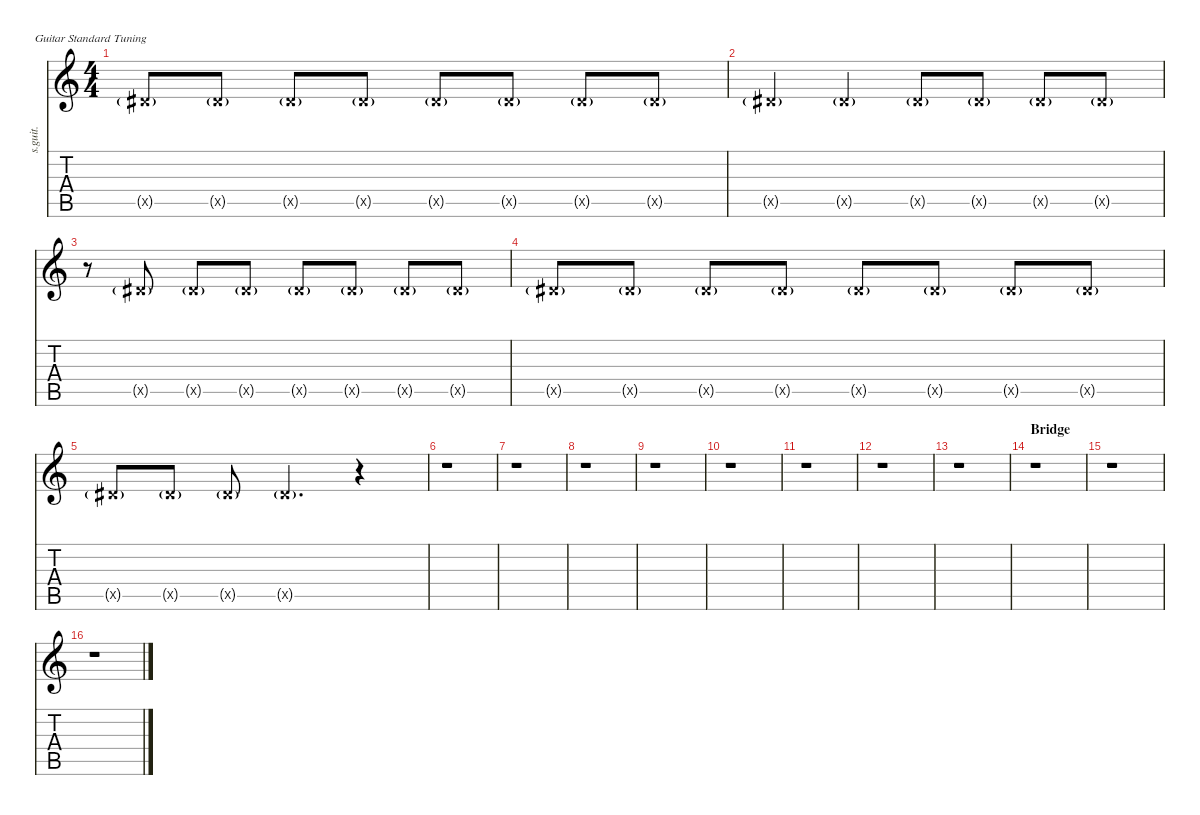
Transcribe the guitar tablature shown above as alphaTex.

\defaultSystemsLayout 4
\hideDynamics
\bracketExtendMode nobrackets
\track ("Vocals (Stuart \"2D\" Pot)" "s.guit.") {instrument clarinet}
\staff {score tabs}
\tuning (E4 B3 G3 D3 A2 E2)
\displaytranspose 12
\ts (4 4)
\tempo (139 hide)
\clef g2
\ks c
6.5{g x acc #}.8{lyrics (0 "") lyrics (1 "") lyrics (2 "") lyrics (3 "") lyrics (4 "") dy mp} 6.5{g x acc #}.8{lyrics (0 "") lyrics (1 "") lyrics (2 "") lyrics (3 "") lyrics (4 "")} 6.5{g x acc #}.8{lyrics (0 "") lyrics (1 "") lyrics (2 "") lyrics (3 "") lyrics (4 "")} 6.5{g x acc #}.8{lyrics (0 "") lyrics (1 "") lyrics (2 "") lyrics (3 "") lyrics (4 "")} 6.5{g x acc #}.8{lyrics (0 "") lyrics (1 "") lyrics (2 "") lyrics (3 "") lyrics (4 "")} 6.5{g x acc #}.8{lyrics (0 "") lyrics (1 "") lyrics (2 "") lyrics (3 "") lyrics (4 "")} 6.5{g x acc #}.8{lyrics (0 "") lyrics (1 "") lyrics (2 "") lyrics (3 "") lyrics (4 "")} 6.5{g x acc #}.8{lyrics (0 "") lyrics (1 "") lyrics (2 "") lyrics (3 "") lyrics (4 "")} |
6.5{g x acc #}.4{lyrics (0 "") lyrics (1 "") lyrics (2 "") lyrics (3 "") lyrics (4 "")} 6.5{g x acc #}.4{lyrics (0 "") lyrics (1 "") lyrics (2 "") lyrics (3 "") lyrics (4 "")} 6.5{g x acc #}.8{lyrics (0 "") lyrics (1 "") lyrics (2 "") lyrics (3 "") lyrics (4 "")} 6.5{g x acc #}.8{lyrics (0 "") lyrics (1 "") lyrics (2 "") lyrics (3 "") lyrics (4 "")} 6.5{g x acc #}.8{lyrics (0 "") lyrics (1 "") lyrics (2 "") lyrics (3 "") lyrics (4 "")} 6.5{g x acc #}.8{lyrics (0 "") lyrics (1 "") lyrics (2 "") lyrics (3 "") lyrics (4 "")} |
r.8 6.5{g x acc #}.8{lyrics (0 "") lyrics (1 "") lyrics (2 "") lyrics (3 "") lyrics (4 "")} 6.5{g x acc #}.8{lyrics (0 "") lyrics (1 "") lyrics (2 "") lyrics (3 "") lyrics (4 "")} 6.5{g x acc #}.8{lyrics (0 "") lyrics (1 "") lyrics (2 "") lyrics (3 "") lyrics (4 "")} 6.5{g x acc #}.8{lyrics (0 "") lyrics (1 "") lyrics (2 "") lyrics (3 "") lyrics (4 "")} 6.5{g x acc #}.8{lyrics (0 "") lyrics (1 "") lyrics (2 "") lyrics (3 "") lyrics (4 "")} 6.5{g x acc #}.8{lyrics (0 "") lyrics (1 "") lyrics (2 "") lyrics (3 "") lyrics (4 "")} 6.5{g x acc #}.8{lyrics (0 "") lyrics (1 "") lyrics (2 "") lyrics (3 "") lyrics (4 "")} |
6.5{g x acc #}.8{lyrics (0 "") lyrics (1 "") lyrics (2 "") lyrics (3 "") lyrics (4 "")} 6.5{g x acc #}.8{lyrics (0 "") lyrics (1 "") lyrics (2 "") lyrics (3 "") lyrics (4 "")} 6.5{g x acc #}.8{lyrics (0 "") lyrics (1 "") lyrics (2 "") lyrics (3 "") lyrics (4 "")} 6.5{g x acc #}.8{lyrics (0 "") lyrics (1 "") lyrics (2 "") lyrics (3 "") lyrics (4 "")} 6.5{g x acc #}.8{lyrics (0 "") lyrics (1 "") lyrics (2 "") lyrics (3 "") lyrics (4 "")} 6.5{g x acc #}.8{lyrics (0 "") lyrics (1 "") lyrics (2 "") lyrics (3 "") lyrics (4 "")} 6.5{g x acc #}.8{lyrics (0 "") lyrics (1 "") lyrics (2 "") lyrics (3 "") lyrics (4 "")} 6.5{g x acc #}.8{lyrics (0 "") lyrics (1 "") lyrics (2 "") lyrics (3 "") lyrics (4 "")} |
6.5{g x acc #}.8{lyrics (0 "") lyrics (1 "") lyrics (2 "") lyrics (3 "") lyrics (4 "")} 6.5{g x acc #}.8{lyrics (0 "") lyrics (1 "") lyrics (2 "") lyrics (3 "") lyrics (4 "")} 6.5{g x acc #}.8{lyrics (0 "") lyrics (1 "") lyrics (2 "") lyrics (3 "") lyrics (4 "")} 6.5{g x acc #}.4{d lyrics (0 "") lyrics (1 "") lyrics (2 "") lyrics (3 "") lyrics (4 "")} r.4 |
r.1 |
r.1 |
r.1 |
r.1 |
r.1 |
r.1 |
r.1 |
r.1 |
\section ("" "Bridge")
r.1 |
r.1 |
r.1
